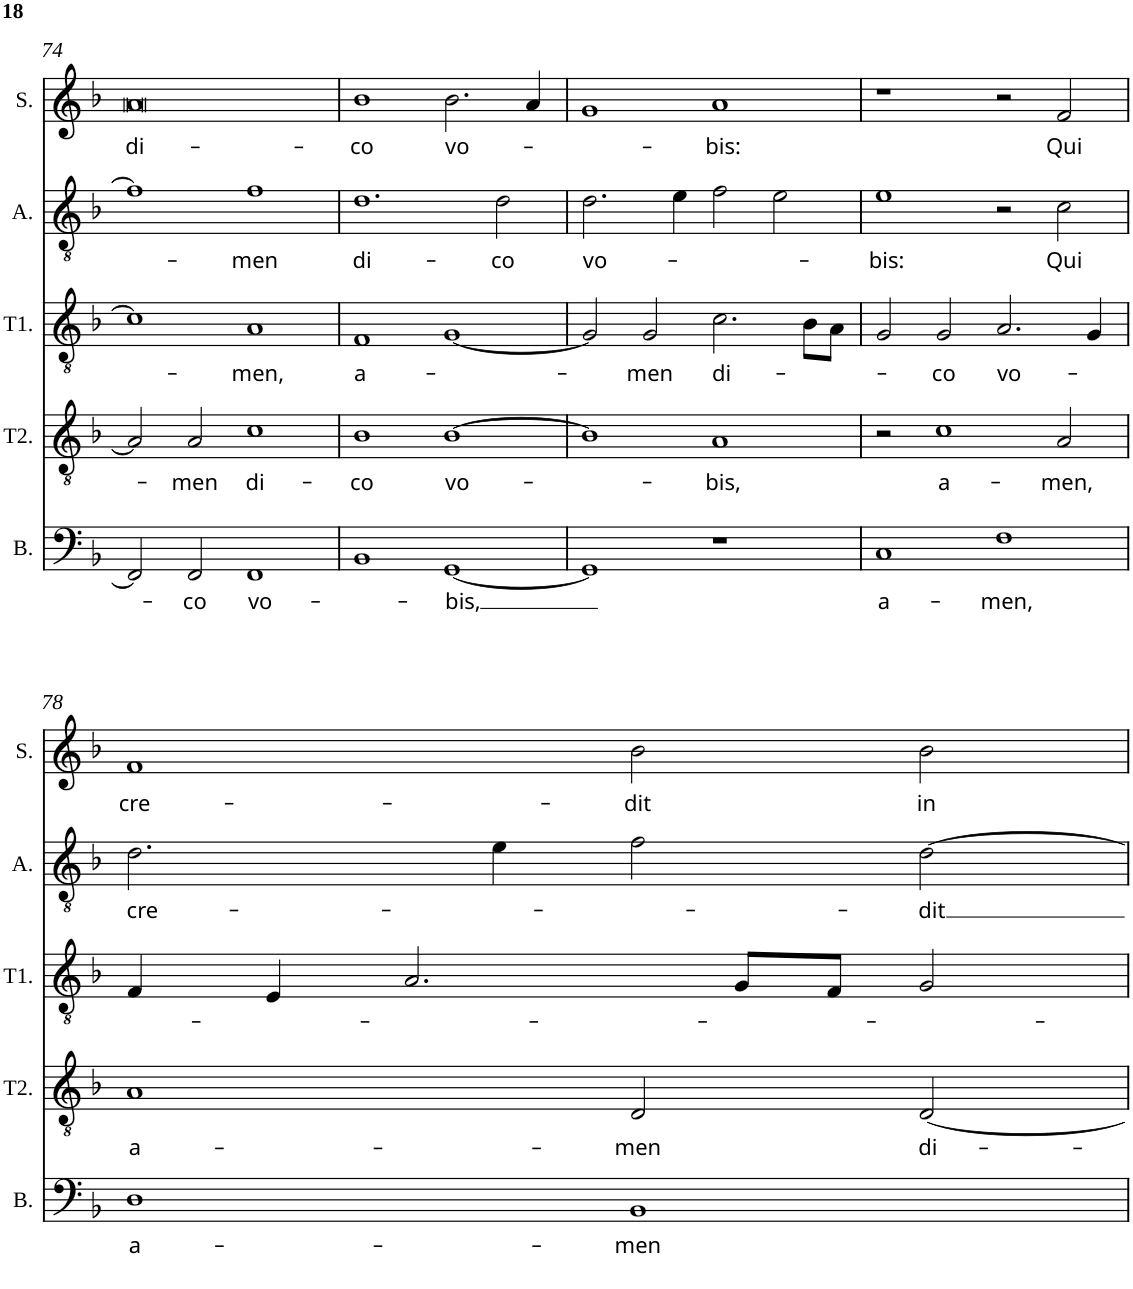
**kern	**text	**kern	**text	**kern	**text	**kern	**text	**kern	**text
*part5	*part5	*part4	*part4	*part3	*part3	*part2	*part2	*part1	*part1
*staff5	*staff5	*staff4	*staff4	*staff3	*staff3	*staff2	*staff2	*staff1	*staff1
*I"B.	*	*I"T2.	*	*I"T1.	*	*I"A.	*	*I"S.	*
*I'B.	*	*I'T2.	*	*I'T1.	*	*I'A.	*	*I'S.	*
!!LO:PB:g=z
*clefF4	*	*clefGv2	*	*clefGv2	*	*clefGv2	*	*clefG2	*
*k[b-]	*	*k[b-]	*	*k[b-]	*	*k[b-]	*	*k[b-]	*
*F:	*	*F:	*	*F:	*	*F:	*	*F:	*
*M4/2	*	*M4/2	*	*M4/2	*	*M4/2	*	*M4/2	*
=74	=74	=74	=74	=74	=74	=74	=74	=74	=74
!	!	!	!	!	!	!	!	!	!LO:LY:b
2FF/]	.	2A/]	.	1c]	.	1f]	.	0a	di-
!	!LO:LY:b	!	!LO:LY:b	!	!	!	!	!	!
2FF/	-co	2A/	-men	.	.	.	.	.	.
!	!LO:LY:b	!	!LO:LY:b	!	!LO:LY:b	!	!LO:LY:b	!	!
1FF	vo-	1c	di-	1A	-men,	1f	-men	.	.
=75	=75	=75	=75	=75	=75	=75	=75	=75	=75
!	!	!	!LO:LY:b	!	!LO:LY:b	!	!LO:LY:b	!	!LO:LY:b
1BB-	.	1B-	-co	1F	a-	1.d	di-	1b-	-co
!	!LO:LY:b	!	!LO:LY:b	!	!	!	!	!	!LO:LY:b
[1GG	-bis,	[1B-	vo-	[1G	.	.	.	2.b-\	vo-
!	!	!	!	!	!	!	!LO:LY:b	!	!
.	.	.	.	.	.	2d\	-co	.	.
.	.	.	.	.	.	.	.	4a/	.
=76	=76	=76	=76	=76	=76	=76	=76	=76	=76
!	!	!	!	!	!	!	!LO:LY:b	!	!
1GG]	.	1B-]	.	2G/]	.	2.d\	vo-	1g	.
!	!	!	!	!	!LO:LY:b	!	!	!	!
.	.	.	.	2G/	-men	.	.	.	.
.	.	.	.	.	.	4e\	.	.	.
!	!	!	!LO:LY:b	!	!LO:LY:b	!	!	!	!LO:LY:b
1r	.	1A	-bis,	2.c\	di-	2f\	.	1a	-bis:
.	.	.	.	.	.	2e\	.	.	.
.	.	.	.	8B-\L	.	.	.	.	.
.	.	.	.	8A\J	.	.	.	.	.
=77	=77	=77	=77	=77	=77	=77	=77	=77	=77
!	!LO:LY:b	!	!	!	!	!	!LO:LY:b	!	!
1C	a-	2r	.	2G/	.	1e	-bis:	1r	.
!	!	!	!LO:LY:b	!	!LO:LY:b	!	!	!	!
.	.	1c	a-	2G/	-co	.	.	.	.
!	!LO:LY:b	!	!	!	!LO:LY:b	!	!	!	!
1F	-men,	.	.	2.A/	vo-	2r	.	2r	.
!	!	!	!LO:LY:b	!	!	!	!LO:LY:b	!	!LO:LY:b
.	.	2A/	-men,	.	.	2c\	Qui	2f/	Qui
.	.	.	.	4G/	.	.	.	.	.
!!LO:LB:g=z
=78	=78	=78	=78	=78	=78	=78	=78	=78	=78
!	!LO:LY:b	!	!LO:LY:b	!	!	!	!LO:LY:b	!	!LO:LY:b
1D	a-	1A	a-	4F/	.	2.d\	cre-	1f	cre-
.	.	.	.	4E/	.	.	.	.	.
.	.	.	.	2.A/	.	.	.	.	.
.	.	.	.	.	.	4e\	.	.	.
!	!LO:LY:b	!	!LO:LY:b	!	!	!	!	!	!LO:LY:b
1BB-	-men	2D/	-men	.	.	2f\	.	2b-\	-dit
.	.	.	.	8G/L	.	.	.	.	.
.	.	.	.	8F/J	.	.	.	.	.
!	!	!	!LO:LY:b	!	!	!	!LO:LY:b	!	!LO:LY:b
.	.	[2D/	di-	2G/	.	[2d\	-dit	2b-\	in
=	=	=	=	=	=	=	=	=	=
*-	*-	*-	*-	*-	*-	*-	*-	*-	*-
